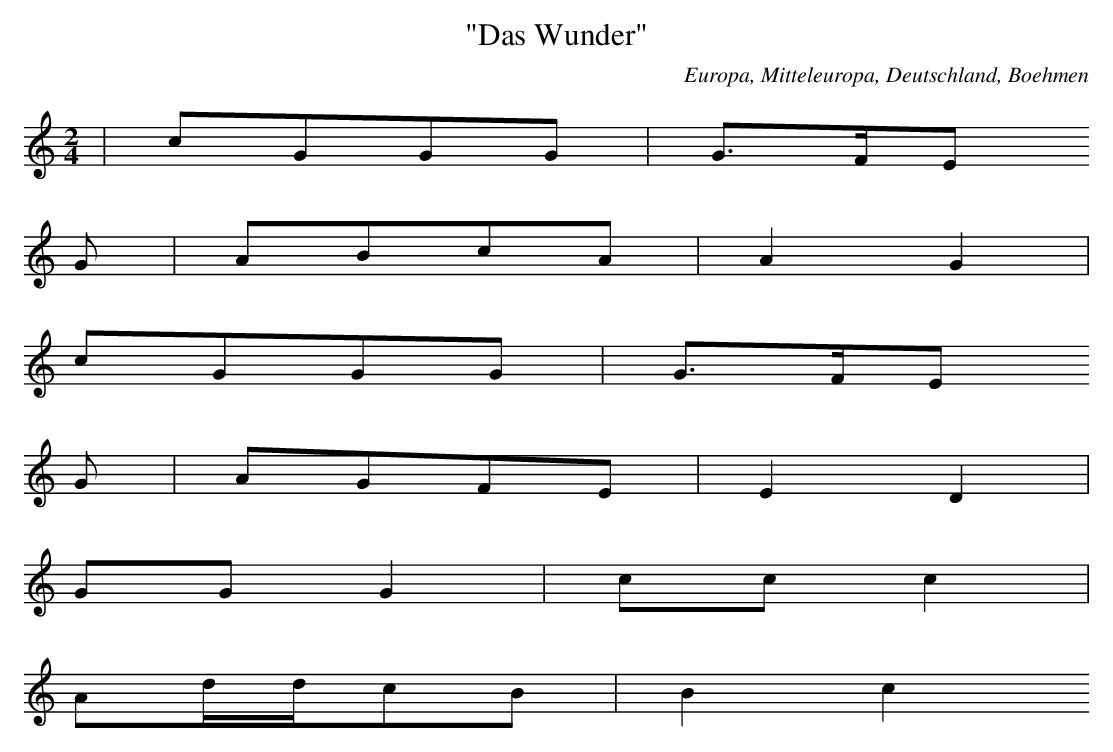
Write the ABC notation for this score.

X:1
T: "Das Wunder"
O: Europa, Mitteleuropa, Deutschland, Boehmen
M: 2/4
L: 1/16
K: C
 | c2G2G2G2 | G3FE2
G2 | A2B2c2A2 | A4G4 |
c2G2G2G2 | G3FE2
G2 | A2G2F2E2 | E4D4 |
G2G2G4 | c2c2c4 |
A2ddc2B2 | B4c4
